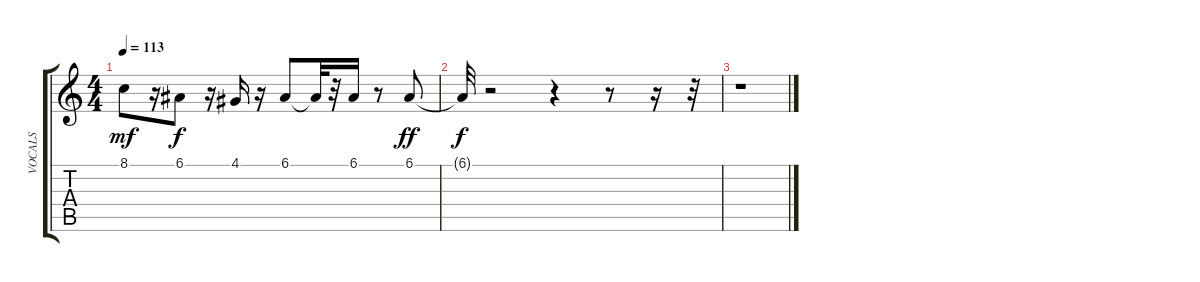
\track ("VOCALS" "VOCALS") {instrument voiceoohs}
\staff {score tabs}
\tuning (E4 B3 G3 D3 A2 E2) {hide}
\ts (4 4)
\tempo 113
\clef g2
\ks c
8.1.8{dy mf} r.16 6.1.8{dy f} r.16 4.1.16 r.16 6.1.8 6.1{t}.32 r.32 6.1.16 r.8 6.1.8{dy ff} |
6.1{t}.32{dy f} r.2 r.4 r.8 r.16 r.32 |
r.1
